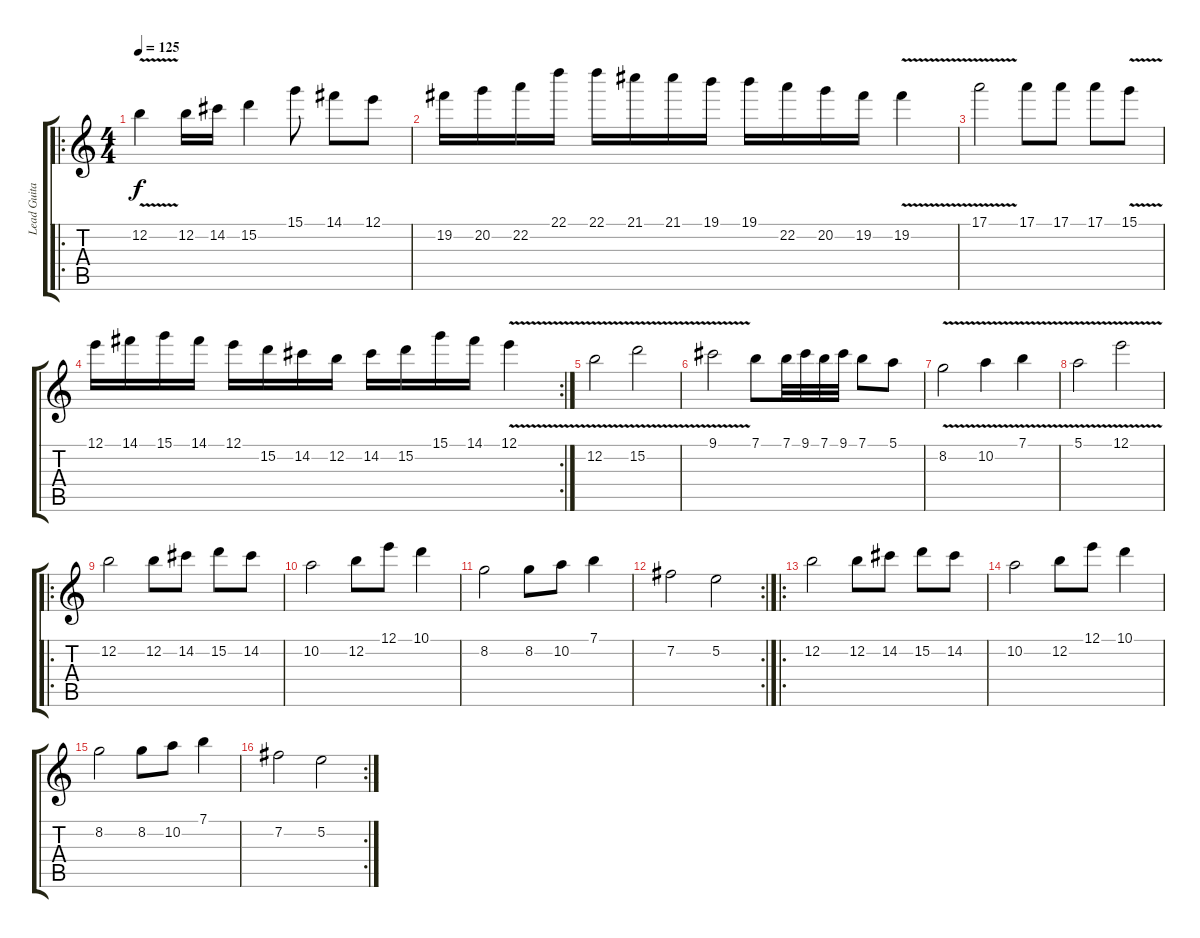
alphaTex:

\track ("Lead Guitar" "Lead Guita") {instrument overdrivenguitar}
\staff {score tabs}
\tuning (E4 B3 G3 D3 A2 E2) {hide}
\ro
\ts (4 4)
\tempo 125
\clef g2
\ks c
12.2{v}.4{dy f instrument overdrivenguitar} 12.2.16 14.2.16 15.2.4 15.1.8 14.1.8 12.1.8 |
19.2.16 20.2.16 22.2.16 22.1.16 22.1.16 21.1.16 21.1.16 19.1.16 19.1.16 22.2.16 20.2.16 19.2.16 19.2{v}.4 |
17.1{v}.2 17.1.8 17.1.8 17.1.8 15.1{v}.8 |
\rc 2
12.1.16 14.1.16 15.1.16 14.1.16 12.1.16 15.2.16 14.2.16 12.2.16 14.2.16 15.2.16 15.1.16 14.1.16 12.1{v}.4 |
12.2{v}.2 15.2{v}.2 |
9.1{v}.2 7.1.8 7.1.32 9.1.32 7.1.32 9.1.32 7.1.8 5.1.8 |
8.2{v}.2 10.2{v}.4 7.1{v}.4 |
5.1{v}.2 12.1{v}.2 |
\ro
12.2.2 12.2.8 14.2.8 15.2.8 14.2.8 |
10.2.2 12.2.8 12.1.8 10.1.4 |
8.2.2 8.2.8 10.2.8 7.1.4 |
\rc 2
7.2.2 5.2.2 |
\ro
12.2.2 12.2.8 14.2.8 15.2.8 14.2.8 |
10.2.2 12.2.8 12.1.8 10.1.4 |
8.2.2 8.2.8 10.2.8 7.1.4 |
\rc 2
7.2.2 5.2.2
